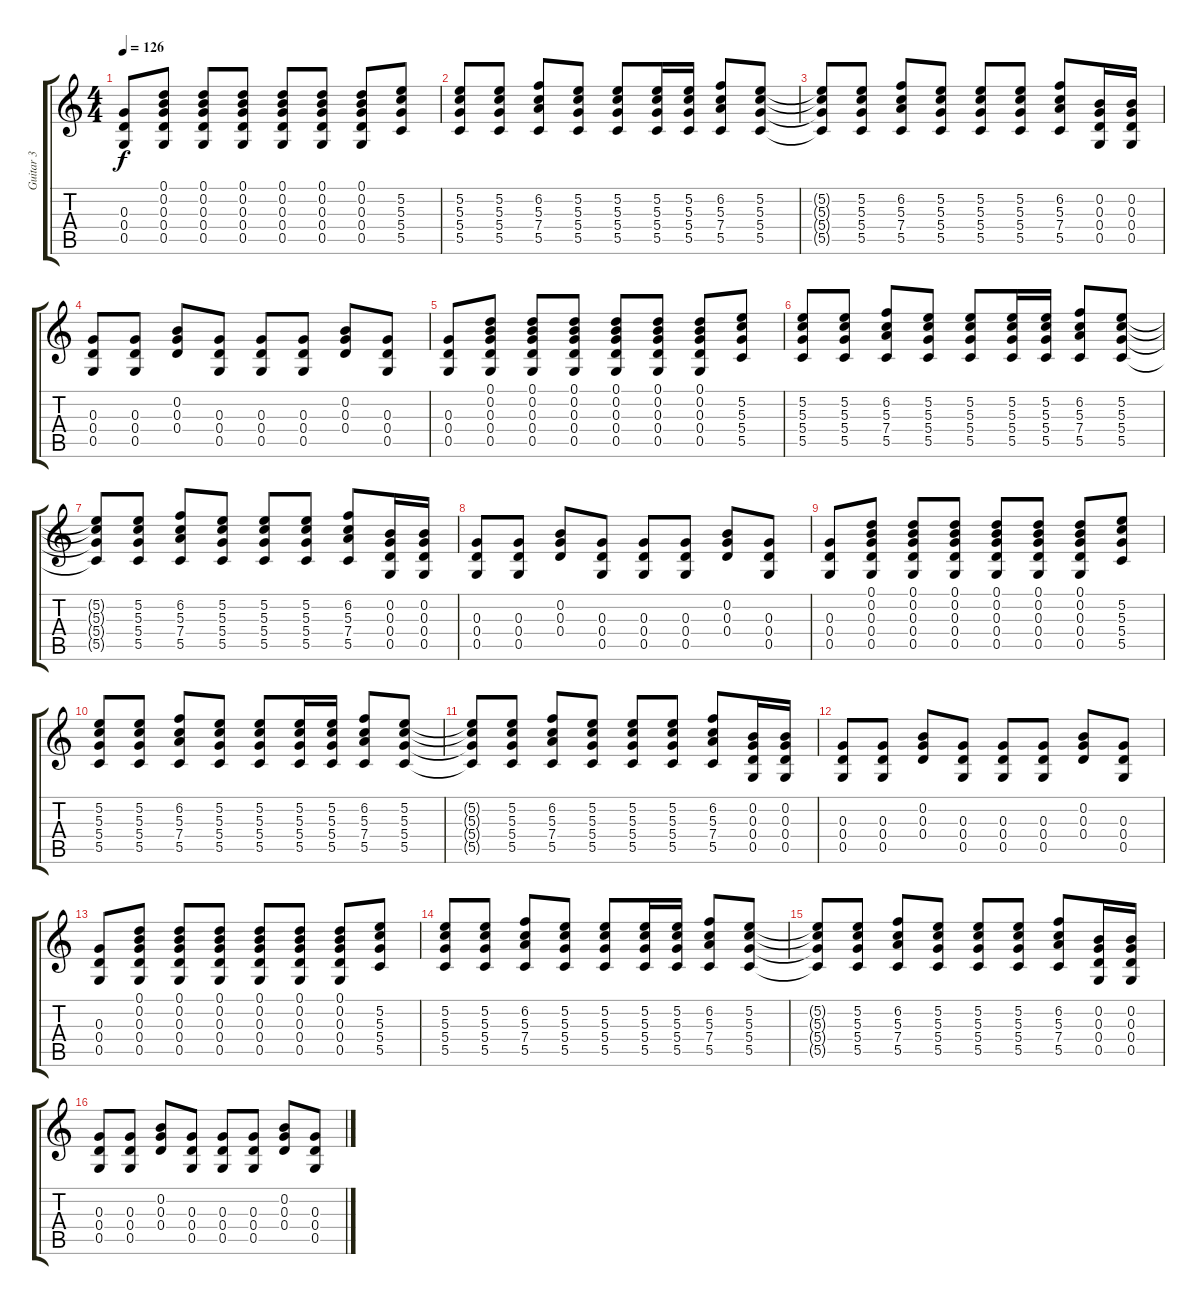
\track ("Guitar 3" "Guitar 3") {instrument acousticguitarsteel}
\staff {score tabs}
\tuning (D4 B3 G3 D3 G2 D2) {hide}
\ts (4 4)
\tempo 126
\clef g2
\ks c
(0.3 0.4 0.5).8{dy f} (0.1 0.2 0.3 0.4 0.5).8 (0.1 0.2 0.3 0.4 0.5).8 (0.1 0.2 0.3 0.4 0.5).8 (0.1 0.2 0.3 0.4 0.5).8 (0.1 0.2 0.3 0.4 0.5).8 (0.1 0.2 0.3 0.4 0.5).8 (5.2 5.3 5.4 5.5).8 |
(5.2 5.3 5.4 5.5).8 (5.2 5.3 5.4 5.5).8 (6.2 5.3 7.4 5.5).8 (5.2 5.3 5.4 5.5).8 (5.2 5.3 5.4 5.5).8 (5.2 5.3 5.4 5.5).16 (5.2 5.3 5.4 5.5).16 (6.2 5.3 7.4 5.5).8 (5.2 5.3 5.4 5.5).8 |
(5.2{t} 5.3{t} 5.4{t} 5.5{t}).8 (5.2 5.3 5.4 5.5).8 (6.2 5.3 7.4 5.5).8 (5.2 5.3 5.4 5.5).8 (5.2 5.3 5.4 5.5).8 (5.2 5.3 5.4 5.5).8 (6.2 5.3 7.4 5.5).8 (0.2 0.3 0.4 0.5).16 (0.2 0.3 0.4 0.5).16 |
(0.3 0.4 0.5).8 (0.3 0.4 0.5).8 (0.2 0.3 0.4).8 (0.3 0.4 0.5).8 (0.3 0.4 0.5).8 (0.3 0.4 0.5).8 (0.2 0.3 0.4).8 (0.3 0.4 0.5).8 |
(0.3 0.4 0.5).8 (0.1 0.2 0.3 0.4 0.5).8 (0.1 0.2 0.3 0.4 0.5).8 (0.1 0.2 0.3 0.4 0.5).8 (0.1 0.2 0.3 0.4 0.5).8 (0.1 0.2 0.3 0.4 0.5).8 (0.1 0.2 0.3 0.4 0.5).8 (5.2 5.3 5.4 5.5).8 |
(5.2 5.3 5.4 5.5).8 (5.2 5.3 5.4 5.5).8 (6.2 5.3 7.4 5.5).8 (5.2 5.3 5.4 5.5).8 (5.2 5.3 5.4 5.5).8 (5.2 5.3 5.4 5.5).16 (5.2 5.3 5.4 5.5).16 (6.2 5.3 7.4 5.5).8 (5.2 5.3 5.4 5.5).8 |
(5.2{t} 5.3{t} 5.4{t} 5.5{t}).8 (5.2 5.3 5.4 5.5).8 (6.2 5.3 7.4 5.5).8 (5.2 5.3 5.4 5.5).8 (5.2 5.3 5.4 5.5).8 (5.2 5.3 5.4 5.5).8 (6.2 5.3 7.4 5.5).8 (0.2 0.3 0.4 0.5).16 (0.2 0.3 0.4 0.5).16 |
(0.3 0.4 0.5).8 (0.3 0.4 0.5).8 (0.2 0.3 0.4).8 (0.3 0.4 0.5).8 (0.3 0.4 0.5).8 (0.3 0.4 0.5).8 (0.2 0.3 0.4).8 (0.3 0.4 0.5).8 |
(0.3 0.4 0.5).8 (0.1 0.2 0.3 0.4 0.5).8 (0.1 0.2 0.3 0.4 0.5).8 (0.1 0.2 0.3 0.4 0.5).8 (0.1 0.2 0.3 0.4 0.5).8 (0.1 0.2 0.3 0.4 0.5).8 (0.1 0.2 0.3 0.4 0.5).8 (5.2 5.3 5.4 5.5).8 |
(5.2 5.3 5.4 5.5).8 (5.2 5.3 5.4 5.5).8 (6.2 5.3 7.4 5.5).8 (5.2 5.3 5.4 5.5).8 (5.2 5.3 5.4 5.5).8 (5.2 5.3 5.4 5.5).16 (5.2 5.3 5.4 5.5).16 (6.2 5.3 7.4 5.5).8 (5.2 5.3 5.4 5.5).8 |
(5.2{t} 5.3{t} 5.4{t} 5.5{t}).8 (5.2 5.3 5.4 5.5).8 (6.2 5.3 7.4 5.5).8 (5.2 5.3 5.4 5.5).8 (5.2 5.3 5.4 5.5).8 (5.2 5.3 5.4 5.5).8 (6.2 5.3 7.4 5.5).8 (0.2 0.3 0.4 0.5).16 (0.2 0.3 0.4 0.5).16 |
(0.3 0.4 0.5).8 (0.3 0.4 0.5).8 (0.2 0.3 0.4).8 (0.3 0.4 0.5).8 (0.3 0.4 0.5).8 (0.3 0.4 0.5).8 (0.2 0.3 0.4).8 (0.3 0.4 0.5).8 |
(0.3 0.4 0.5).8 (0.1 0.2 0.3 0.4 0.5).8 (0.1 0.2 0.3 0.4 0.5).8 (0.1 0.2 0.3 0.4 0.5).8 (0.1 0.2 0.3 0.4 0.5).8 (0.1 0.2 0.3 0.4 0.5).8 (0.1 0.2 0.3 0.4 0.5).8 (5.2 5.3 5.4 5.5).8 |
(5.2 5.3 5.4 5.5).8 (5.2 5.3 5.4 5.5).8 (6.2 5.3 7.4 5.5).8 (5.2 5.3 5.4 5.5).8 (5.2 5.3 5.4 5.5).8 (5.2 5.3 5.4 5.5).16 (5.2 5.3 5.4 5.5).16 (6.2 5.3 7.4 5.5).8 (5.2 5.3 5.4 5.5).8 |
(5.2{t} 5.3{t} 5.4{t} 5.5{t}).8 (5.2 5.3 5.4 5.5).8 (6.2 5.3 7.4 5.5).8 (5.2 5.3 5.4 5.5).8 (5.2 5.3 5.4 5.5).8 (5.2 5.3 5.4 5.5).8 (6.2 5.3 7.4 5.5).8 (0.2 0.3 0.4 0.5).16 (0.2 0.3 0.4 0.5).16 |
(0.3 0.4 0.5).8 (0.3 0.4 0.5).8 (0.2 0.3 0.4).8 (0.3 0.4 0.5).8 (0.3 0.4 0.5).8 (0.3 0.4 0.5).8 (0.2 0.3 0.4).8 (0.3 0.4 0.5).8
